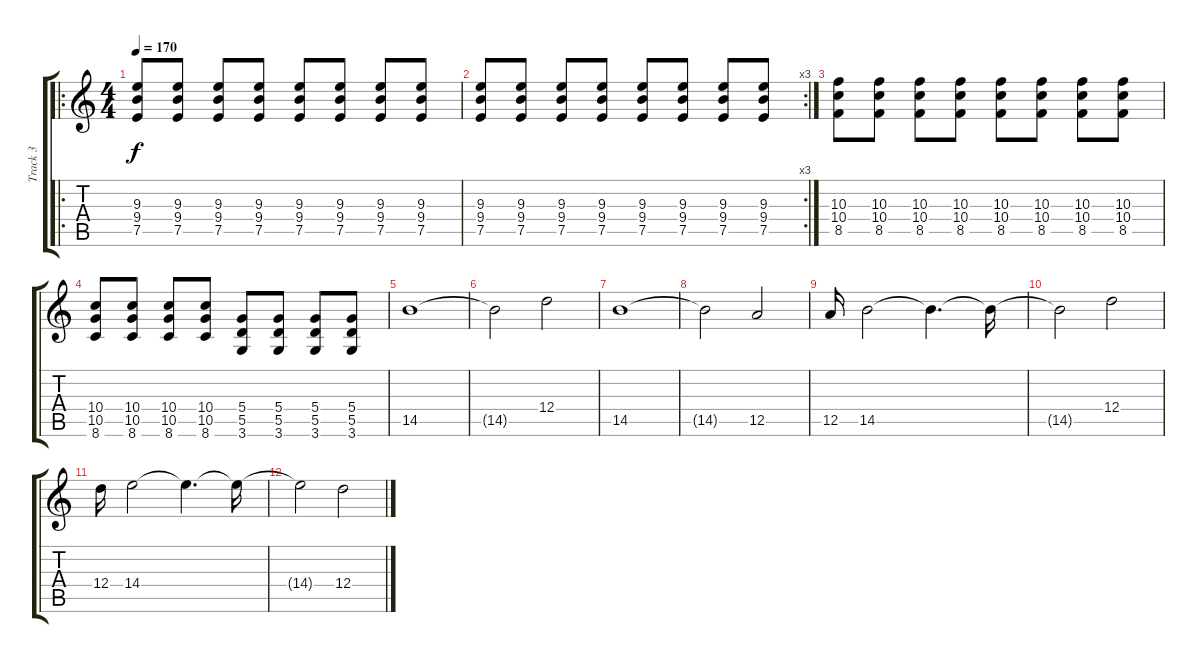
\track ("Track 3" "Track 3") {instrument acousticguitarsteel}
\staff {score tabs}
\tuning (E4 B3 G3 D3 A2 E2) {hide}
\ro
\ts (4 4)
\tempo 170
\clef g2
\ks c
(9.3 9.4 7.5).8{dy f volume 10 instrument overdrivenguitar} (9.3 9.4 7.5).8 (9.3 9.4 7.5).8 (9.3 9.4 7.5).8 (9.3 9.4 7.5).8 (9.3 9.4 7.5).8 (9.3 9.4 7.5).8 (9.3 9.4 7.5).8 |
\rc 3
(9.3 9.4 7.5).8 (9.3 9.4 7.5).8 (9.3 9.4 7.5).8 (9.3 9.4 7.5).8 (9.3 9.4 7.5).8 (9.3 9.4 7.5).8 (9.3 9.4 7.5).8 (9.3 9.4 7.5).8 |
(10.3 10.4 8.5).8 (10.3 10.4 8.5).8 (10.3 10.4 8.5).8 (10.3 10.4 8.5).8 (10.3 10.4 8.5).8 (10.3 10.4 8.5).8 (10.3 10.4 8.5).8 (10.3 10.4 8.5).8 |
(10.4 10.5 8.6).8 (10.4 10.5 8.6).8 (10.4 10.5 8.6).8 (10.4 10.5 8.6).8 (5.4 5.5 3.6).8 (5.4 5.5 3.6).8 (5.4 5.5 3.6).8 (5.4 5.5 3.6).8 |
14.5.1{volume 13 instrument acousticguitarsteel} |
14.5{t}.2 12.4.2 |
14.5.1 |
14.5{t}.2 12.5.2 |
12.5.16 14.5.2 14.5{t}.4{d} 14.5{t}.16 |
14.5{t}.2 12.4.2 |
12.4.16 14.4.2 14.4{t}.4{d} 14.4{t}.16 |
14.4{t}.2 12.4.2
